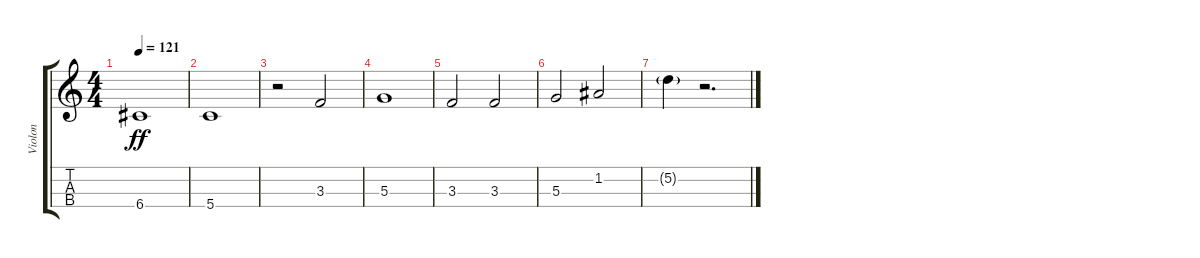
\track ("Violon" "Violon") {instrument violin}
\staff {score tabs}
\tuning (E5 A4 D4 G3) {hide}
\ts (4 4)
\tempo 121
\clef g2
\ks c
6.4.1{dy ff} |
5.4.1 |
r.2 3.3.2 |
5.3.1 |
3.3.2 3.3.2 |
5.3.2 1.2.2 |
5.2{g}.4 r.2{d}
